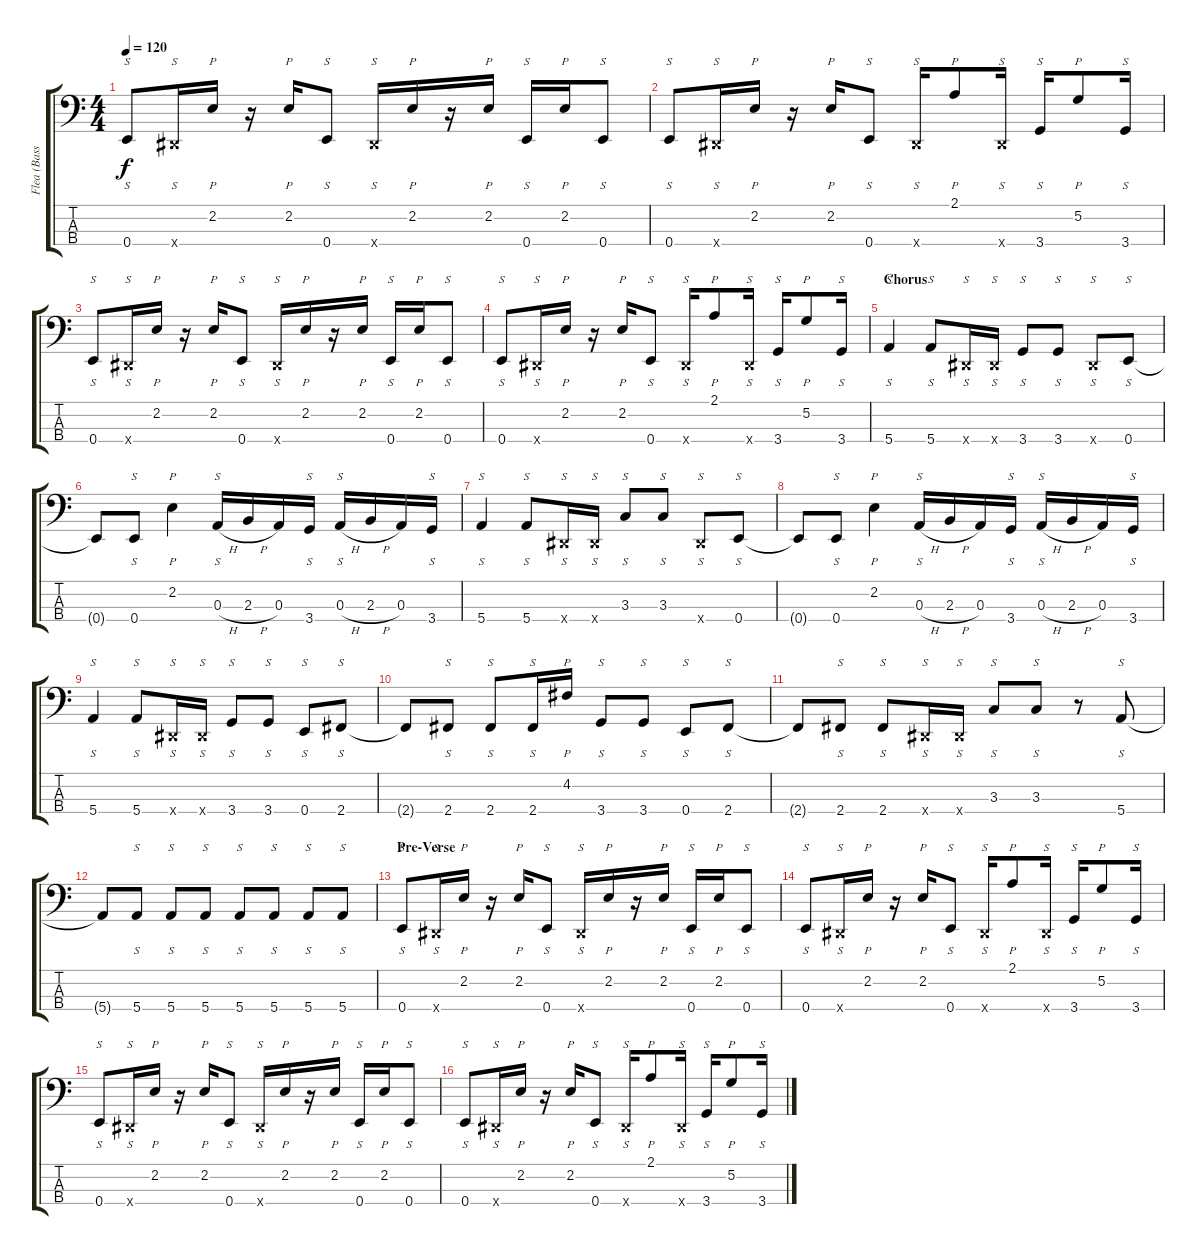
\track ("Flea (Bass)" "Flea (Bass") {instrument slapbass1}
\staff {score tabs}
\tuning (G2 D2 A1 E1) {hide}
\ts (4 4)
\tempo 120
\clef f4
\ks c
0.4.8{s dy f} -1.4{x}.16{s} 2.2.16{p} r.16 2.2.16{p} 0.4.8{s} -1.4{x}.16{s} 2.2.16{p} r.16 2.2.16{p} 0.4.16{s} 2.2.16{p} 0.4.8{s} |
0.4.8{s} -1.4{x}.16{s} 2.2.16{p} r.16 2.2.16{p} 0.4.8{s} -1.4{x}.16{s} 2.1.8{p} -1.4{x}.16{s} 3.4.16{s} 5.2.8{p} 3.4.16{s} |
0.4.8{s} -1.4{x}.16{s} 2.2.16{p} r.16 2.2.16{p} 0.4.8{s} -1.4{x}.16{s} 2.2.16{p} r.16 2.2.16{p} 0.4.16{s} 2.2.16{p} 0.4.8{s} |
0.4.8{s} -1.4{x}.16{s} 2.2.16{p} r.16 2.2.16{p} 0.4.8{s} -1.4{x}.16{s} 2.1.8{p} -1.4{x}.16{s} 3.4.16{s} 5.2.8{p} 3.4.16{s} |
\section ("" "Chorus")
5.4.4{s} 5.4.8{s} -1.4{x}.16{s} -1.4{x}.16{s} 3.4.8{s} 3.4.8{s} -1.4{x}.8{s} 0.4.8{s} |
0.4{t}.8 0.4.8{s} 2.2.4{p} 0.3{h}.16{s} 2.3{h}.16 0.3.16 3.4.16{s} 0.3{h}.16{s} 2.3{h}.16 0.3.16 3.4.16{s} |
5.4.4{s} 5.4.8{s} -1.4{x}.16{s} -1.4{x}.16{s} 3.3.8{s} 3.3.8{s} -1.4{x}.8{s} 0.4.8{s} |
0.4{t}.8 0.4.8{s} 2.2.4{p} 0.3{h}.16{s} 2.3{h}.16 0.3.16 3.4.16{s} 0.3{h}.16{s} 2.3{h}.16 0.3.16 3.4.16{s} |
5.4.4{s} 5.4.8{s} -1.4{x}.16{s} -1.4{x}.16{s} 3.4.8{s} 3.4.8{s} 0.4.8{s} 2.4.8{s} |
2.4{t}.8 2.4.8{s} 2.4.8{s} 2.4.16{s} 4.2.16{p} 3.4.8{s} 3.4.8{s} 0.4.8{s} 2.4.8{s} |
2.4{t}.8 2.4.8{s} 2.4.8{s} -1.4{x}.16{s} -1.4{x}.16{s} 3.3.8{s} 3.3.8{s} r.8 5.4.8{s} |
5.4{t}.8 5.4.8{s} 5.4.8{s} 5.4.8{s} 5.4.8{s} 5.4.8{s} 5.4.8{s} 5.4.8{s} |
\section ("" "Pre-Verse")
0.4.8{s} -1.4{x}.16{s} 2.2.16{p} r.16 2.2.16{p} 0.4.8{s} -1.4{x}.16{s} 2.2.16{p} r.16 2.2.16{p} 0.4.16{s} 2.2.16{p} 0.4.8{s} |
0.4.8{s} -1.4{x}.16{s} 2.2.16{p} r.16 2.2.16{p} 0.4.8{s} -1.4{x}.16{s} 2.1.8{p} -1.4{x}.16{s} 3.4.16{s} 5.2.8{p} 3.4.16{s} |
0.4.8{s} -1.4{x}.16{s} 2.2.16{p} r.16 2.2.16{p} 0.4.8{s} -1.4{x}.16{s} 2.2.16{p} r.16 2.2.16{p} 0.4.16{s} 2.2.16{p} 0.4.8{s} |
0.4.8{s} -1.4{x}.16{s} 2.2.16{p} r.16 2.2.16{p} 0.4.8{s} -1.4{x}.16{s} 2.1.8{p} -1.4{x}.16{s} 3.4.16{s} 5.2.8{p} 3.4.16{s}
